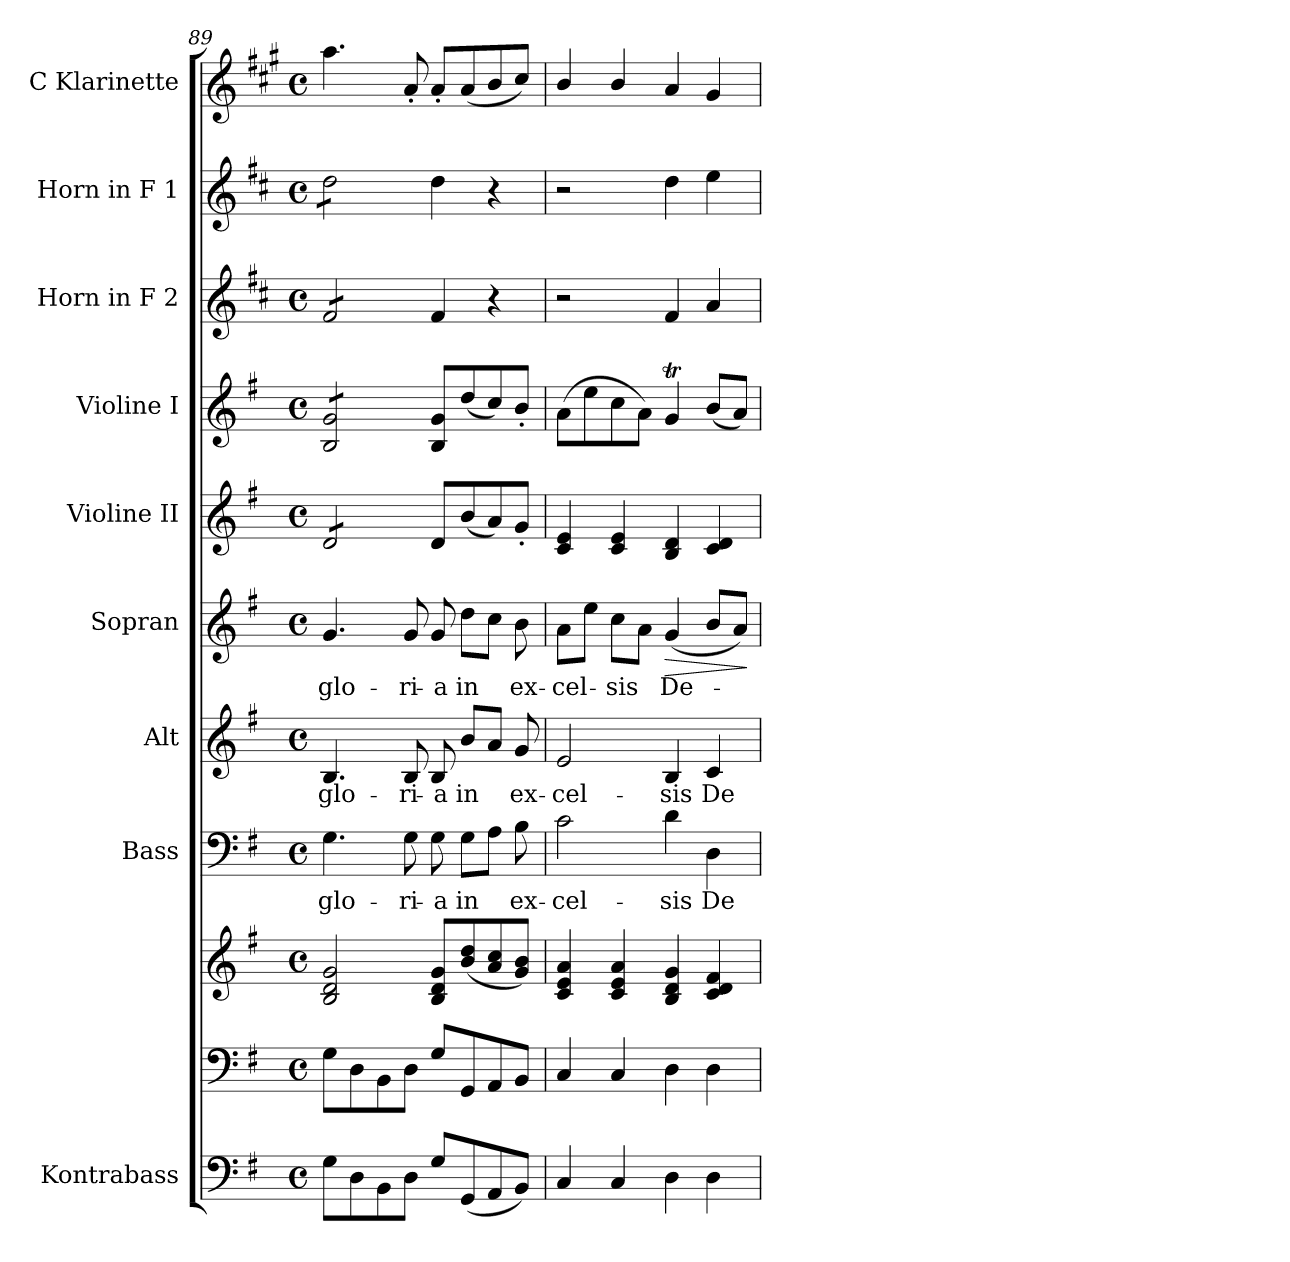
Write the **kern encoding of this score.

**kern	**kern	**kern	**kern	**text	**kern	**text	**kern	**text	**dynam	**kern	**kern	**kern	**kern	**kern
*part10	*part9	*part9	*part8	*part8	*part7	*part7	*part6	*part6	*part6	*part5	*part4	*part3	*part2	*part1
*staff11	*staff10	*staff9	*staff8	*staff8	*staff7	*staff7	*staff6	*staff6	*staff6	*staff5	*staff4	*staff3	*staff2	*staff1
*I"Kontrabass	*	*	*I"Bass	*	*I"Alt	*	*I"Sopran	*	*	*I"Violine II	*I"Violine I	*I"Horn in F 2	*I"Horn in F 1	*I"C Klarinette
*I'Kb.	*	*	*I'B.	*	*I'A.	*	*I'S.	*	*	*I'Vl. II	*I'Vl. I	*	*	*I'Kl.
*clefF4	*clefF4	*clefG2	*clefF4	*	*clefG2	*	*clefG2	*	*	*clefG2	*clefG2	*clefG2	*clefG2	*clefG2
*ITrd7c12	*	*	*	*	*	*	*	*	*	*	*	*ITrd4c7	*ITrd4c7	*ITrd1c2
*k[f#]	*k[f#]	*k[f#]	*k[f#]	*	*k[f#]	*	*k[f#]	*	*	*k[f#]	*k[f#]	*k[f#]	*k[f#]	*k[f#]
*G:	*G:	*G:	*G:	*	*G:	*	*G:	*	*	*G:	*G:	*G:	*G:	*G:
*M4/4	*M4/4	*M4/4	*M4/4	*	*M4/4	*	*M4/4	*	*	*M4/4	*M4/4	*M4/4	*M4/4	*M4/4
*met(c)	*met(c)	*met(c)	*met(c)	*	*met(c)	*	*met(c)	*	*	*met(c)	*met(c)	*met(c)	*met(c)	*met(c)
=89	=89	=89	=89	=89	=89	=89	=89	=89	=89	=89	=89	=89	=89	=89
!	!	!	!	!LO:LY:b	!	!LO:LY:b	!	!LO:LY:b	!	!	!	!	!	!
*	*	*	*	*	*	*	*	*	*	*tremolo	*	*	*	*
*	*	*	*	*	*	*	*	*	*	*	*tremolo	*	*	*
*	*	*	*	*	*	*	*	*	*	*	*	*tremolo	*	*
*	*	*	*	*	*	*	*	*	*	*	*	*	*tremolo	*
8GG\L	8G\L	2B/ 2d/ 2g/	4.G\	glo-	4.B/	glo-	4.g/	glo-	.	8d/L	8B/ 8g/L	8B/L	8g\L	4.gg\
8DD\	8D\	.	.	.	.	.	.	.	.	8d/	8B/ 8g/	8B/	8g\	.
8BBB\	8BB\	.	.	.	.	.	.	.	.	8d/	8B/ 8g/	8B/	8g\	.
!	!	!	!	!LO:LY:b	!	!LO:LY:b	!	!LO:LY:b	!	!	!	!	!	!
8DD\J	8D\J	.	8G\	-ri-	8B/	-ri-	8g/	-ri-	.	8d/J	8B/ 8g/J	8B/J	8g\J	8g'</
*	*	*	*	*	*	*	*	*	*	*	*	*	*Xtremolo	*
*	*	*	*	*	*	*	*	*	*	*	*	*Xtremolo	*	*
*	*	*	*	*	*	*	*	*	*	*	*Xtremolo	*	*	*
*	*	*	*	*	*	*	*	*	*	*Xtremolo	*	*	*	*
!	!	!	!	!LO:LY:b	!	!LO:LY:b	!	!LO:LY:b	!	!	!	!	!	!
8GG/L	8G/L	8B/ 8d/ 8g/L	8G\	-a	8B/	-a	8g/	-a	.	8d/L	8B/ 8g/L	4B/	4g\	8g'</L
!	!	!	!	!LO:LY:b	!	!LO:LY:b	!	!LO:LY:b	!	!	!	!	!	!
(<8GGG/	8GG/	(<8b/ 8dd/	8G\L	in	8b/L	in	8dd\L	in	.	(<8b/	(<8dd/	.	.	(<8g/
8AAA/	8AA/	8a/ 8cc/	8A\J	.	8a/J	.	8cc\J	.	.	8a/)	8cc/)	4r	4r	8a/
!	!	!	!	!LO:LY:b	!	!LO:LY:b	!	!LO:LY:b	!	!	!	!	!	!
8BBB/J)	8BB/J	8g/ 8b/J)	8B\	ex-	8g/	ex-	8b\	ex-	.	8g'</J	8b'</J	.	.	8b/J)
=90	=90	=90	=90	=90	=90	=90	=90	=90	=90	=90	=90	=90	=90	=90
!	!	!	!	!LO:LY:b	!	!LO:LY:b	!	!LO:LY:b	!	!	!	!	!	!
4CC/	4C/	4c/ 4e/ 4a/	2c\	-cel-	2e/	-cel-	8a\L	-cel-	.	4c/ 4e/	(>8a\L	2r	2r	4a/
.	.	.	.	.	.	.	8ee\J	.	.	.	8ee\	.	.	.
!	!	!	!	!	!	!	!	!LO:LY:b	!	!	!	!	!	!
4CC/	4C/	4c/ 4e/ 4a/	.	.	.	.	8cc\L	-sis	.	4c/ 4e/	8cc\	.	.	4a/
.	.	.	.	.	.	.	8a\J	.	.	.	8a\J)	.	.	.
!	!	!	!	!LO:LY:b	!	!LO:LY:b	!	!LO:LY:b	!LO:HP:b	!	!	!	!	!
4DD\	4D\	4B/ 4d/ 4g/	4d\	-sis	4B/	-sis	(<4g/	De-	>	4B/ 4d/	4gT/	4B/	4g\	4g/
!	!	!	!	!LO:LY:b	!	!LO:LY:b	!	!	!	!	!	!	!	!
4DD\	4D\	4c/ 4d/ 4f#/	4D\	De-	4c/	De-	8b/L	.	.	4c/ 4d/	(<8b/L	4d/	4a\	4f#/
.	.	.	.	.	.	.	8a/J)	.	.	.	8a/J)	.	.	.
.	.	.	.	.	.	.	.	.	]	.	.	.	.	.
=	=	=	=	=	=	=	=	=	=	=	=	=	=	=
*-	*-	*-	*-	*-	*-	*-	*-	*-	*-	*-	*-	*-	*-	*-
